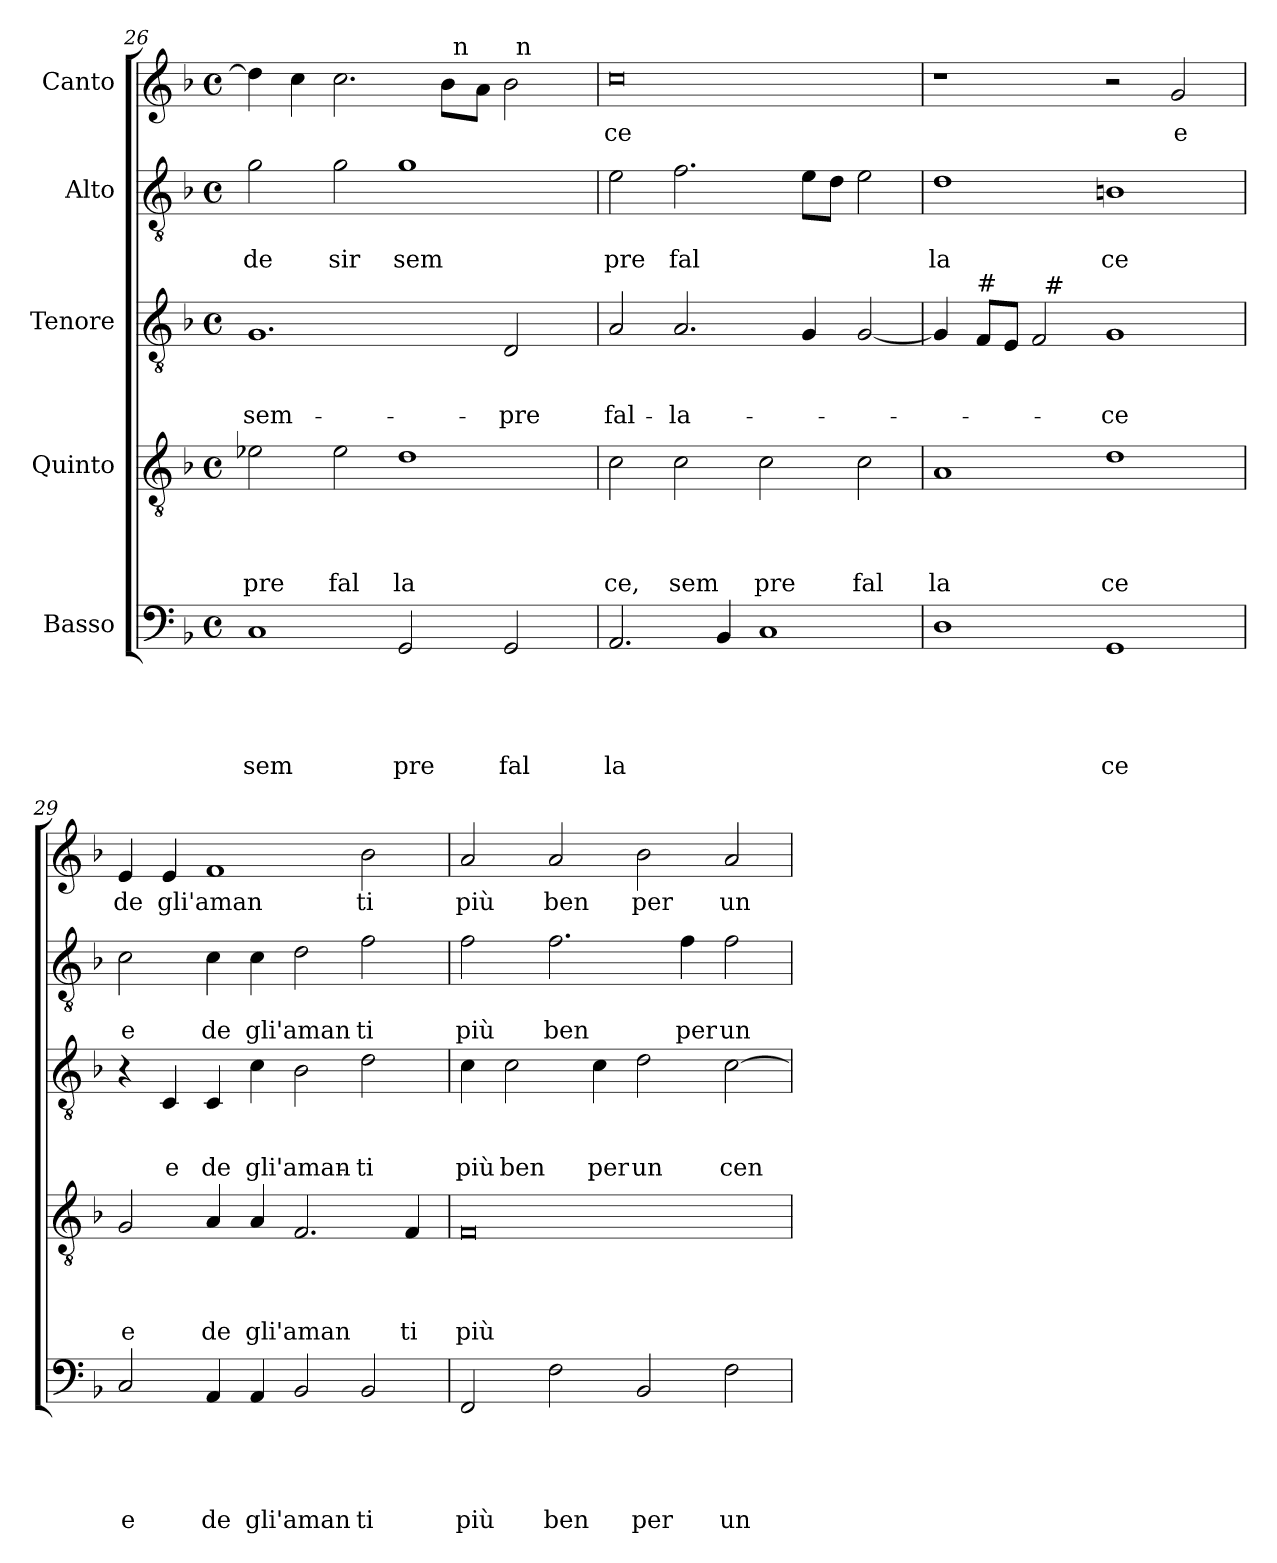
**kern	**text	**text	**text	**text	**text	**kern	**text	**text	**text	**text	**kern	**text	**text	**text	**kern	**text	**text	**kern	**text
*part5	*part5	*part5	*part5	*part5	*part5	*part4	*part4	*part4	*part4	*part4	*part3	*part3	*part3	*part3	*part2	*part2	*part2	*part1	*part1
*staff5	*staff5	*staff5	*staff5	*staff5	*staff5	*staff4	*staff4	*staff4	*staff4	*staff4	*staff3	*staff3	*staff3	*staff3	*staff2	*staff2	*staff2	*staff1	*staff1
*I"Basso	*	*	*	*	*	*I"Quinto	*	*	*	*	*I"Tenore	*	*	*	*I"Alto	*	*	*I"Canto	*
!!LO:LB:g=z
*clefF4	*	*	*	*	*	*clefGv2	*	*	*	*	*clefGv2	*	*	*	*clefGv2	*	*	*clefG2	*
*k[b-]	*	*	*	*	*	*k[b-]	*	*	*	*	*k[b-]	*	*	*	*k[b-]	*	*	*k[b-]	*
*F:	*	*	*	*	*	*F:	*	*	*	*	*F:	*	*	*	*F:	*	*	*F:	*
*M4/4	*	*	*	*	*	*M4/4	*	*	*	*	*M4/4	*	*	*	*M4/4	*	*	*M4/4	*
*met(c)	*	*	*	*	*	*met(c)	*	*	*	*	*met(c)	*	*	*	*met(c)	*	*	*met(c)	*
=26	=26	=26	=26	=26	=26	=26	=26	=26	=26	=26	=26	=26	=26	=26	=26	=26	=26	=26	=26
!	!	!	!	!	!LO:LY:b	!	!	!	!	!LO:LY:b	!	!	!	!LO:LY:b	!	!	!LO:LY:b	!	!
*	*	*	*	*	*	*	*	*	*	*	*	*	*	*	*	*	*	*^	*
*	*	*	*	*	*	*	*	*	*	*	*	*	*	*	*	*	*	*	*^	*
1C	.	.	.	.	sem	2e-X\	.	.	.	pre	1.G	.	.	sem-	2g\	.	de	4dd\]	1ryy	1ryy	.
.	.	.	.	.	.	.	.	.	.	.	.	.	.	.	.	.	.	4cc\	.	.	.
!	!	!	!	!	!	!	!	!	!	!LO:LY:b	!	!	!	!	!	!	!LO:LY:b	!	!	!	!
.	.	.	.	.	.	2e-\	.	.	.	fal	.	.	.	.	2g\	.	sir	2.cc\	.	.	.
!	!	!	!	!	!LO:LY:b	!	!	!	!	!LO:LY:b	!	!	!	!	!	!	!LO:LY:b	!	!	!	!
2GG/	.	.	.	.	pre	1d	.	.	.	la	.	.	.	.	1g	.	sem	.	4ryy	2ryy	.
.	.	.	.	.	.	.	.	.	.	.	.	.	.	.	.	.	.	8b-\L	32ryy	.	.
!	!	!	!	!	!	!	!	!	!	!	!	!	!	!	!	!	!	!	!LO:TX:a:t=n	!	!
.	.	.	.	.	.	.	.	.	.	.	.	.	.	.	.	.	.	.	2ryy	.	.
.	.	.	.	.	.	.	.	.	.	.	.	.	.	.	.	.	.	8a\J	.	.	.
!	!	!	!	!	!LO:LY:b	!	!	!	!	!	!	!	!	!LO:LY:b	!	!	!	!	!	!	!
2GG/	.	.	.	.	fal	.	.	.	.	.	2D/	.	.	-pre	.	.	.	2b-\	.	32ryy	.
!	!	!	!	!	!	!	!	!	!	!	!	!	!	!	!	!	!	!	!	!LO:TX:a:t=n	!
.	.	.	.	.	.	.	.	.	.	.	.	.	.	.	.	.	.	.	.	4...ryy	.
.	.	.	.	.	.	.	.	.	.	.	.	.	.	.	.	.	.	.	8..ryy	.	.
=27	=27	=27	=27	=27	=27	=27	=27	=27	=27	=27	=27	=27	=27	=27	=27	=27	=27	=27	=27	=27	=27
!	!	!	!	!	!LO:LY:b	!	!	!	!	!LO:LY:b	!	!	!	!LO:LY:b	!	!	!LO:LY:b	!	!	!	!LO:LY:b
*	*	*	*	*	*	*	*	*	*	*	*	*	*	*	*	*	*	*v	*v	*v	*
2.AA/	.	.	.	.	la	2c\	.	.	.	ce,	2A/	.	.	fal-	2e\	.	pre	0cc	ce
!	!	!	!	!	!	!	!	!	!	!LO:LY:b	!	!	!	!LO:LY:b	!	!	!LO:LY:b	!	!
.	.	.	.	.	.	2c\	.	.	.	sem	2.A/	.	.	-la-	2.f\	.	fal	.	.
4BB-/	.	.	.	.	.	.	.	.	.	.	.	.	.	.	.	.	.	.	.
!	!	!	!	!	!	!	!	!	!	!LO:LY:b	!	!	!	!	!	!	!	!	!
1C	.	.	.	.	.	2c\	.	.	.	pre	.	.	.	.	.	.	.	.	.
.	.	.	.	.	.	.	.	.	.	.	4G/	.	.	.	8e\L	.	.	.	.
.	.	.	.	.	.	.	.	.	.	.	.	.	.	.	8d\J	.	.	.	.
!	!	!	!	!	!	!	!	!	!	!LO:LY:b	!	!	!	!	!	!	!	!	!
.	.	.	.	.	.	2c\	.	.	.	fal	[<2G/	.	.	.	2e\	.	.	.	.
=28	=28	=28	=28	=28	=28	=28	=28	=28	=28	=28	=28	=28	=28	=28	=28	=28	=28	=28	=28
!	!	!	!	!	!	!	!	!	!	!LO:LY:b	!	!	!	!	!	!	!LO:LY:b	!	!
*	*	*	*	*	*	*	*	*	*	*	*^	*	*	*	*	*	*	*	*
1D	.	.	.	.	.	1A	.	.	.	la	4G/]	2ryy	.	.	.	1d	.	la	1r	.
!	!	!	!	!	!	!	!	!	!	!	!LO:TX:a:t=#	!	!	!	!	!	!	!	!	!
.	.	.	.	.	.	.	.	.	.	.	8F/L	.	.	.	.	.	.	.	.	.
.	.	.	.	.	.	.	.	.	.	.	8E/J	.	.	.	.	.	.	.	.	.
.	.	.	.	.	.	.	.	.	.	.	2F/	32ryy	.	.	.	.	.	.	.	.
!	!	!	!	!	!	!	!	!	!	!	!	!LO:TX:a:t=#	!	!	!	!	!	!	!	!
.	.	.	.	.	.	.	.	.	.	.	.	1ryy	.	.	.	.	.	.	.	.
!	!	!	!	!	!LO:LY:b	!	!	!	!	!LO:LY:b	!	!	!	!	!LO:LY:b	!	!	!LO:LY:b	!	!
1GG	.	.	.	.	ce	1d	.	.	.	ce	1G	.	.	.	-ce	1Bn	.	ce	2r	.
!	!	!	!	!	!	!	!	!	!	!	!	!	!	!	!	!	!	!	!	!LO:LY:b
.	.	.	.	.	.	.	.	.	.	.	.	.	.	.	.	.	.	.	2g/	e
.	.	.	.	.	.	.	.	.	.	.	.	4...ryy	.	.	.	.	.	.	.	.
=29	=29	=29	=29	=29	=29	=29	=29	=29	=29	=29	=29	=29	=29	=29	=29	=29	=29	=29	=29	=29
!	!	!	!	!	!LO:LY:b	!	!	!	!	!LO:LY:b	!	!	!	!	!	!	!	!LO:LY:b	!	!LO:LY:b
*	*	*	*	*	*	*	*	*	*	*	*v	*v	*	*	*	*	*	*	*	*
2C/	.	.	.	.	e	2G/	.	.	.	e	4r	.	.	.	2c\	.	e	4e/	de
!	!	!	!	!	!	!	!	!	!	!	!	!	!	!LO:LY:b	!	!	!	!	!LO:LY:b
.	.	.	.	.	.	.	.	.	.	.	4C/	.	.	e	.	.	.	4e/	gli'aman
!	!	!	!	!	!LO:LY:b	!	!	!	!	!LO:LY:b	!	!	!	!LO:LY:b	!	!	!LO:LY:b	!	!
4AA/	.	.	.	.	de	4A/	.	.	.	de	4C/	.	.	de	4c\	.	de	1f	.
!	!	!	!	!	!LO:LY:b	!	!	!	!	!LO:LY:b	!	!	!	!LO:LY:b	!	!	!LO:LY:b	!	!
4AA/	.	.	.	.	gli'aman	4A/	.	.	.	gli'aman	4c\	.	.	gli'aman-	4c\	.	gli'aman	.	.
2BB-/	.	.	.	.	.	2.F/	.	.	.	.	2B-\	.	.	.	2d\	.	.	.	.
!	!	!	!	!	!LO:LY:b	!	!	!	!	!	!	!	!	!LO:LY:b	!	!	!LO:LY:b	!	!LO:LY:b
2BB-/	.	.	.	.	ti	.	.	.	.	.	2d\	.	.	-ti	2f\	.	ti	2b-\	ti
!	!	!	!	!	!	!	!	!	!	!LO:LY:b	!	!	!	!	!	!	!	!	!
.	.	.	.	.	.	4F/	.	.	.	ti	.	.	.	.	.	.	.	.	.
=30	=30	=30	=30	=30	=30	=30	=30	=30	=30	=30	=30	=30	=30	=30	=30	=30	=30	=30	=30
!	!	!	!	!	!LO:LY:b	!	!	!	!	!LO:LY:b	!	!	!	!LO:LY:b	!	!	!LO:LY:b	!	!LO:LY:b
2FF/	.	.	.	.	più	0F	.	.	.	più	4c\	.	.	più	2f\	.	più	2a/	più
!	!	!	!	!	!	!	!	!	!	!	!	!	!	!LO:LY:b	!	!	!	!	!
.	.	.	.	.	.	.	.	.	.	.	2c\	.	.	ben	.	.	.	.	.
!	!	!	!	!	!LO:LY:b	!	!	!	!	!	!	!	!	!	!	!	!LO:LY:b	!	!LO:LY:b
2F\	.	.	.	.	ben	.	.	.	.	.	.	.	.	.	2.f\	.	ben	2a/	ben
!	!	!	!	!	!	!	!	!	!	!	!	!	!	!LO:LY:b	!	!	!	!	!
.	.	.	.	.	.	.	.	.	.	.	4c\	.	.	per	.	.	.	.	.
!	!	!	!	!	!LO:LY:b	!	!	!	!	!	!	!	!	!LO:LY:b	!	!	!	!	!LO:LY:b
2BB-/	.	.	.	.	per	.	.	.	.	.	2d\	.	.	un	.	.	.	2b-\	per
!	!	!	!	!	!	!	!	!	!	!	!	!	!	!	!	!	!LO:LY:b	!	!
.	.	.	.	.	.	.	.	.	.	.	.	.	.	.	4f\	.	per	.	.
!	!	!	!	!	!LO:LY:b	!	!	!	!	!	!	!	!	!LO:LY:b	!	!	!LO:LY:b	!	!LO:LY:b
2F\	.	.	.	.	un	.	.	.	.	.	[>2c\	.	.	cen-	2f\	.	un	2a/	un
=	=	=	=	=	=	=	=	=	=	=	=	=	=	=	=	=	=	=	=
*-	*-	*-	*-	*-	*-	*-	*-	*-	*-	*-	*-	*-	*-	*-	*-	*-	*-	*-	*-
